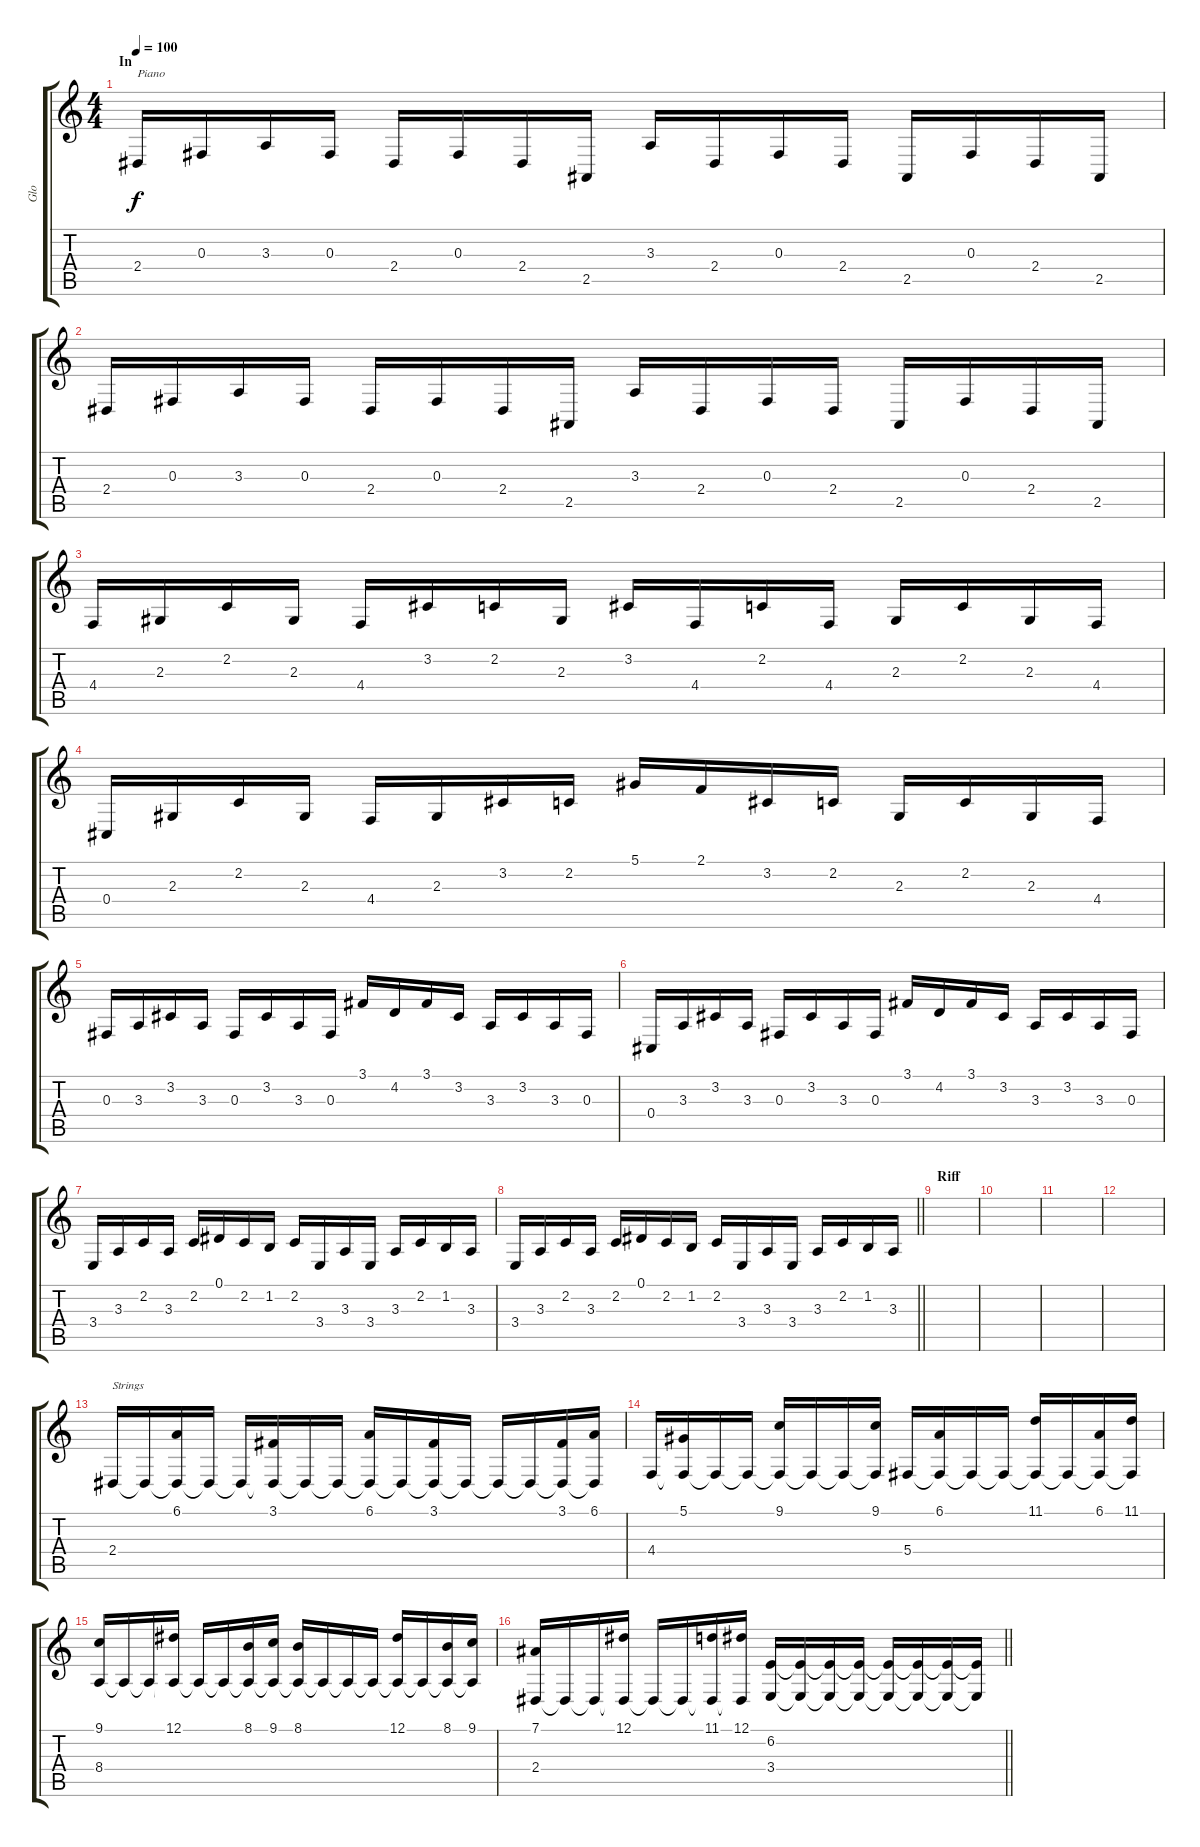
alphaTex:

\track ("Glo" "Glo") {instrument stringensemble1}
\staff {score tabs}
\tuning (Eb4 Bb3 Gb3 Db3 Ab2 Eb2) {hide}
\ts (4 4)
\section ("" "In")
\tempo 100
\clef g2
\ks c
2.4.16{txt "Piano" dy f instrument acousticgrandpiano} 0.3.16 3.3.16 0.3.16 2.4.16 0.3.16 2.4.16 2.5.16 3.3.16 2.4.16 0.3.16 2.4.16 2.5.16 0.3.16 2.4.16 2.5.16 |
2.4.16 0.3.16 3.3.16 0.3.16 2.4.16 0.3.16 2.4.16 2.5.16 3.3.16 2.4.16 0.3.16 2.4.16 2.5.16 0.3.16 2.4.16 2.5.16 |
4.4.16 2.3.16 2.2.16 2.3.16 4.4.16 3.2.16 2.2.16 2.3.16 3.2.16 4.4.16 2.2.16 4.4.16 2.3.16 2.2.16 2.3.16 4.4.16 |
0.4.16 2.3.16 2.2.16 2.3.16 4.4.16 2.3.16 3.2.16 2.2.16 5.1.16 2.1.16 3.2.16 2.2.16 2.3.16 2.2.16 2.3.16 4.4.16 |
0.3.16 3.3.16 3.2.16 3.3.16 0.3.16 3.2.16 3.3.16 0.3.16 3.1.16 4.2.16 3.1.16 3.2.16 3.3.16 3.2.16 3.3.16 0.3.16 |
0.4.16 3.3.16 3.2.16 3.3.16 0.3.16 3.2.16 3.3.16 0.3.16 3.1.16 4.2.16 3.1.16 3.2.16 3.3.16 3.2.16 3.3.16 0.3.16 |
3.4.16 3.3.16 2.2.16 3.3.16 2.2.16 0.1.16 2.2.16 1.2.16 2.2.16 3.4.16 3.3.16 3.4.16 3.3.16 2.2.16 1.2.16 3.3.16 |
\barLineRight lightlight
3.4.16 3.3.16 2.2.16 3.3.16 2.2.16 0.1.16 2.2.16 1.2.16 2.2.16 3.4.16 3.3.16 3.4.16 3.3.16 2.2.16 1.2.16 3.3.16 |
\section ("" "Riff")
|
|
|
|
2.4.16{txt "Strings"} 2.4{t}.16 (6.1 2.4{t}).16 2.4{t}.16 2.4{t}.16 (3.1 2.4{t}).16 2.4{t}.16 2.4{t}.16 (6.1 2.4{t}).16 2.4{t}.16 (3.1 2.4{t}).16 2.4{t}.16 2.4{t}.16 2.4{t}.16 (3.1 2.4{t}).16 (6.1 2.4{t}).16 |
4.4.16 (5.1 4.4{t}).16 4.4{t}.16 4.4{t}.16 (9.1 4.4{t}).16 4.4{t}.16 4.4{t}.16 (9.1 4.4{t}).16 5.4.16 (6.1 5.4{t}).16 5.4{t}.16 5.4{t}.16 (11.1 5.4{t}).16 5.4{t}.16 (6.1 5.4{t}).16 (11.1 5.4{t}).16 |
(9.1 8.4).16 8.4{t}.16 8.4{t}.16 (12.1 8.4{t}).16 8.4{t}.16 8.4{t}.16 (8.1 8.4{t}).16 (9.1 8.4{t}).16 (8.1 8.4{t}).16 8.4{t}.16 8.4{t}.16 8.4{t}.16 (12.1 8.4{t}).16 8.4{t}.16 (8.1 8.4{t}).16 (9.1 8.4{t}).16 |
\barLineRight lightlight
(7.1 2.4).16 2.4{t}.16 2.4{t}.16 (12.1 2.4{t}).16 2.4{t}.16 2.4{t}.16 (11.1 2.4{t}).16 (12.1 2.4{t}).16 (6.2 3.4).16 (6.2{t} 3.4{t}).16 (6.2{t} 3.4{t}).16 (6.2{t} 3.4{t}).16 (6.2{t} 3.4{t}).16 (6.2{t} 3.4{t}).16 (6.2{t} 3.4{t}).16 (6.2{t} 3.4{t}).16
